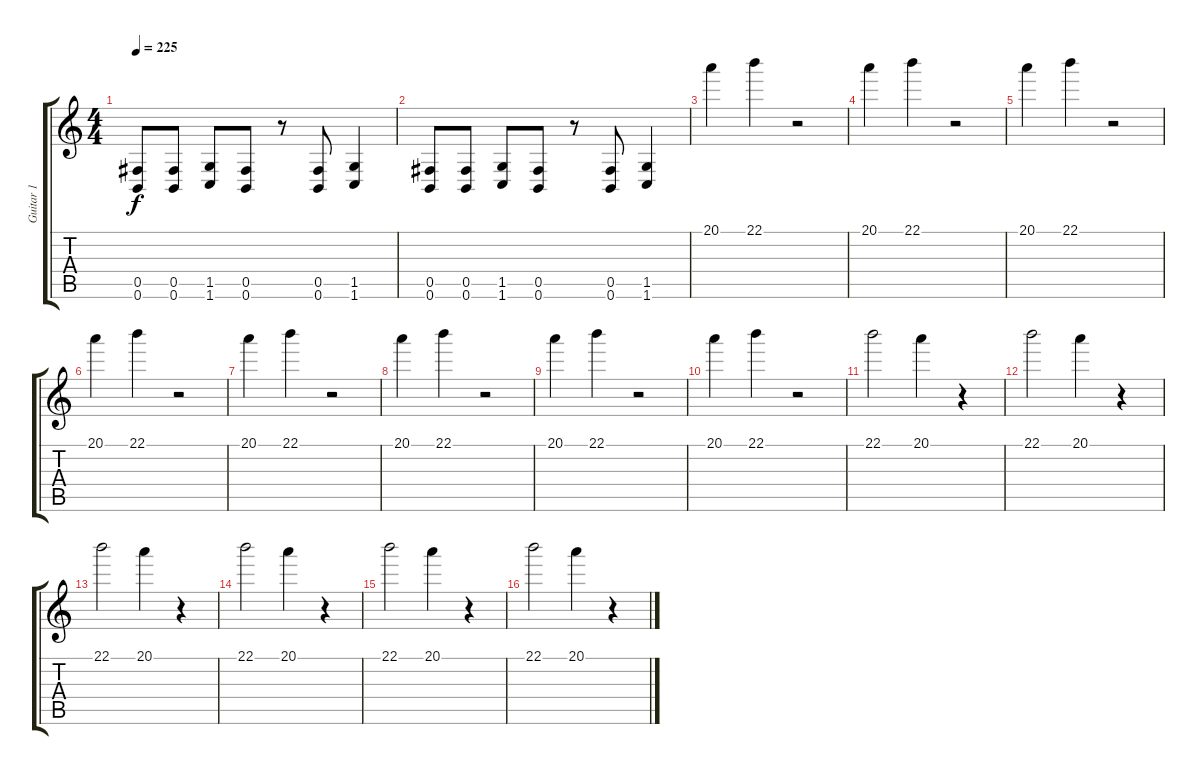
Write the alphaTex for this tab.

\track ("Guitar 1" "Guitar 1") {instrument overdrivenguitar}
\staff {score tabs}
\tuning (Db4 Ab3 E3 B2 Gb2 B1) {hide}
\ts (4 4)
\tempo 225
\clef g2
\ks c
(0.5 0.6).8{dy f} (0.5 0.6).8 (1.5 1.6).8 (0.5 0.6).8 r.8 (0.5 0.6).8 (1.5 1.6).4 |
(0.5 0.6).8 (0.5 0.6).8 (1.5 1.6).8 (0.5 0.6).8 r.8 (0.5 0.6).8 (1.5 1.6).4 |
20.1.4 22.1.4 r.2 |
20.1.4 22.1.4 r.2 |
20.1.4 22.1.4 r.2 |
20.1.4 22.1.4 r.2 |
20.1.4 22.1.4 r.2 |
20.1.4 22.1.4 r.2 |
20.1.4 22.1.4 r.2 |
20.1.4 22.1.4 r.2 |
22.1.2 20.1.4 r.4 |
22.1.2 20.1.4 r.4 |
22.1.2 20.1.4 r.4 |
22.1.2 20.1.4 r.4 |
22.1.2 20.1.4 r.4 |
22.1.2 20.1.4 r.4
